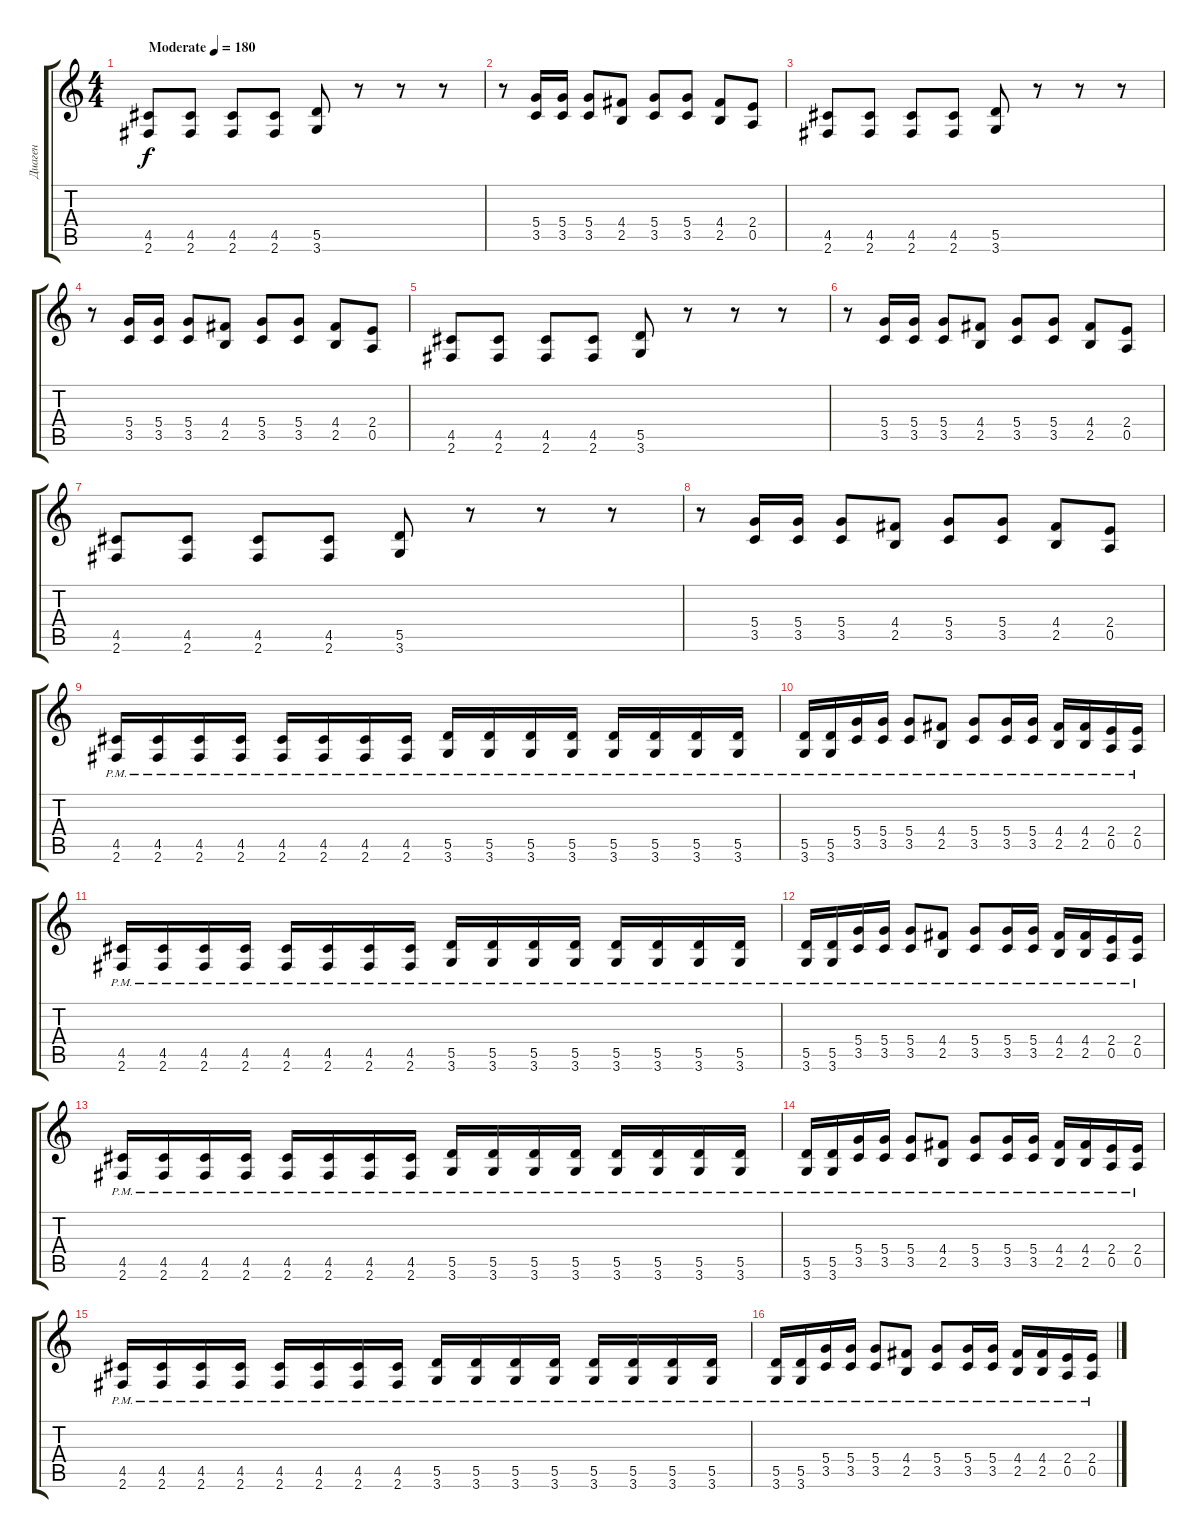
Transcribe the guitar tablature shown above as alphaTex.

\track ("Диаген" "Диаген") {instrument distortionguitar}
\staff {score tabs}
\tuning (E4 B3 G3 D3 A2 E2) {hide}
\ts (4 4)
\tempo (180 "Moderate")
\clef g2
\ks c
(4.5 2.6).8{dy f instrument distortionguitar} (4.5 2.6).8 (4.5 2.6).8 (4.5 2.6).8 (5.5 3.6).8 r.8 r.8 r.8 |
r.8 (5.4 3.5).16 (5.4 3.5).16 (5.4 3.5).8 (4.4 2.5).8 (5.4 3.5).8 (5.4 3.5).8 (4.4 2.5).8 (2.4 0.5).8 |
(4.5 2.6).8 (4.5 2.6).8 (4.5 2.6).8 (4.5 2.6).8 (5.5 3.6).8 r.8 r.8 r.8 |
r.8 (5.4 3.5).16 (5.4 3.5).16 (5.4 3.5).8 (4.4 2.5).8 (5.4 3.5).8 (5.4 3.5).8 (4.4 2.5).8 (2.4 0.5).8 |
(4.5 2.6).8 (4.5 2.6).8 (4.5 2.6).8 (4.5 2.6).8 (5.5 3.6).8 r.8 r.8 r.8 |
r.8 (5.4 3.5).16 (5.4 3.5).16 (5.4 3.5).8 (4.4 2.5).8 (5.4 3.5).8 (5.4 3.5).8 (4.4 2.5).8 (2.4 0.5).8 |
(4.5 2.6).8 (4.5 2.6).8 (4.5 2.6).8 (4.5 2.6).8 (5.5 3.6).8 r.8 r.8 r.8 |
r.8 (5.4 3.5).16 (5.4 3.5).16 (5.4 3.5).8 (4.4 2.5).8 (5.4 3.5).8 (5.4 3.5).8 (4.4 2.5).8 (2.4 0.5).8 |
(4.5{pm} 2.6{pm}).16 (4.5{pm} 2.6{pm}).16 (4.5{pm} 2.6{pm}).16 (4.5{pm} 2.6{pm}).16 (4.5{pm} 2.6{pm}).16 (4.5{pm} 2.6{pm}).16 (4.5{pm} 2.6{pm}).16 (4.5{pm} 2.6{pm}).16 (5.5{pm} 3.6{pm}).16 (5.5{pm} 3.6{pm}).16 (5.5{pm} 3.6{pm}).16 (5.5{pm} 3.6{pm}).16 (5.5{pm} 3.6{pm}).16 (5.5{pm} 3.6{pm}).16 (5.5{pm} 3.6{pm}).16 (5.5{pm} 3.6{pm}).16 |
(5.5{pm} 3.6{pm}).16 (5.5{pm} 3.6{pm}).16 (5.4{pm} 3.5{pm}).16 (5.4{pm} 3.5{pm}).16 (5.4{pm} 3.5{pm}).8 (4.4{pm} 2.5{pm}).8 (5.4{pm} 3.5{pm}).8 (5.4{pm} 3.5{pm}).16 (5.4{pm} 3.5{pm}).16 (4.4{pm} 2.5{pm}).16 (4.4{pm} 2.5{pm}).16 (2.4{pm} 0.5{pm}).16 (2.4{pm} 0.5{pm}).16 |
(4.5{pm} 2.6{pm}).16 (4.5{pm} 2.6{pm}).16 (4.5{pm} 2.6{pm}).16 (4.5{pm} 2.6{pm}).16 (4.5{pm} 2.6{pm}).16 (4.5{pm} 2.6{pm}).16 (4.5{pm} 2.6{pm}).16 (4.5{pm} 2.6{pm}).16 (5.5{pm} 3.6{pm}).16 (5.5{pm} 3.6{pm}).16 (5.5{pm} 3.6{pm}).16 (5.5{pm} 3.6{pm}).16 (5.5{pm} 3.6{pm}).16 (5.5{pm} 3.6{pm}).16 (5.5{pm} 3.6{pm}).16 (5.5{pm} 3.6{pm}).16 |
(5.5{pm} 3.6{pm}).16 (5.5{pm} 3.6{pm}).16 (5.4{pm} 3.5{pm}).16 (5.4{pm} 3.5{pm}).16 (5.4{pm} 3.5{pm}).8 (4.4{pm} 2.5{pm}).8 (5.4{pm} 3.5{pm}).8 (5.4{pm} 3.5{pm}).16 (5.4{pm} 3.5{pm}).16 (4.4{pm} 2.5{pm}).16 (4.4{pm} 2.5{pm}).16 (2.4{pm} 0.5{pm}).16 (2.4{pm} 0.5{pm}).16 |
(4.5{pm} 2.6{pm}).16 (4.5{pm} 2.6{pm}).16 (4.5{pm} 2.6{pm}).16 (4.5{pm} 2.6{pm}).16 (4.5{pm} 2.6{pm}).16 (4.5{pm} 2.6{pm}).16 (4.5{pm} 2.6{pm}).16 (4.5{pm} 2.6{pm}).16 (5.5{pm} 3.6{pm}).16 (5.5{pm} 3.6{pm}).16 (5.5{pm} 3.6{pm}).16 (5.5{pm} 3.6{pm}).16 (5.5{pm} 3.6{pm}).16 (5.5{pm} 3.6{pm}).16 (5.5{pm} 3.6{pm}).16 (5.5{pm} 3.6{pm}).16 |
(5.5{pm} 3.6{pm}).16 (5.5{pm} 3.6{pm}).16 (5.4{pm} 3.5{pm}).16 (5.4{pm} 3.5{pm}).16 (5.4{pm} 3.5{pm}).8 (4.4{pm} 2.5{pm}).8 (5.4{pm} 3.5{pm}).8 (5.4{pm} 3.5{pm}).16 (5.4{pm} 3.5{pm}).16 (4.4{pm} 2.5{pm}).16 (4.4{pm} 2.5{pm}).16 (2.4{pm} 0.5{pm}).16 (2.4{pm} 0.5{pm}).16 |
(4.5{pm} 2.6{pm}).16 (4.5{pm} 2.6{pm}).16 (4.5{pm} 2.6{pm}).16 (4.5{pm} 2.6{pm}).16 (4.5{pm} 2.6{pm}).16 (4.5{pm} 2.6{pm}).16 (4.5{pm} 2.6{pm}).16 (4.5{pm} 2.6{pm}).16 (5.5{pm} 3.6{pm}).16 (5.5{pm} 3.6{pm}).16 (5.5{pm} 3.6{pm}).16 (5.5{pm} 3.6{pm}).16 (5.5{pm} 3.6{pm}).16 (5.5{pm} 3.6{pm}).16 (5.5{pm} 3.6{pm}).16 (5.5{pm} 3.6{pm}).16 |
(5.5{pm} 3.6{pm}).16 (5.5{pm} 3.6{pm}).16 (5.4{pm} 3.5{pm}).16 (5.4{pm} 3.5{pm}).16 (5.4{pm} 3.5{pm}).8 (4.4{pm} 2.5{pm}).8 (5.4{pm} 3.5{pm}).8 (5.4{pm} 3.5{pm}).16 (5.4{pm} 3.5{pm}).16 (4.4{pm} 2.5{pm}).16 (4.4{pm} 2.5{pm}).16 (2.4{pm} 0.5{pm}).16 (2.4{pm} 0.5{pm}).16
